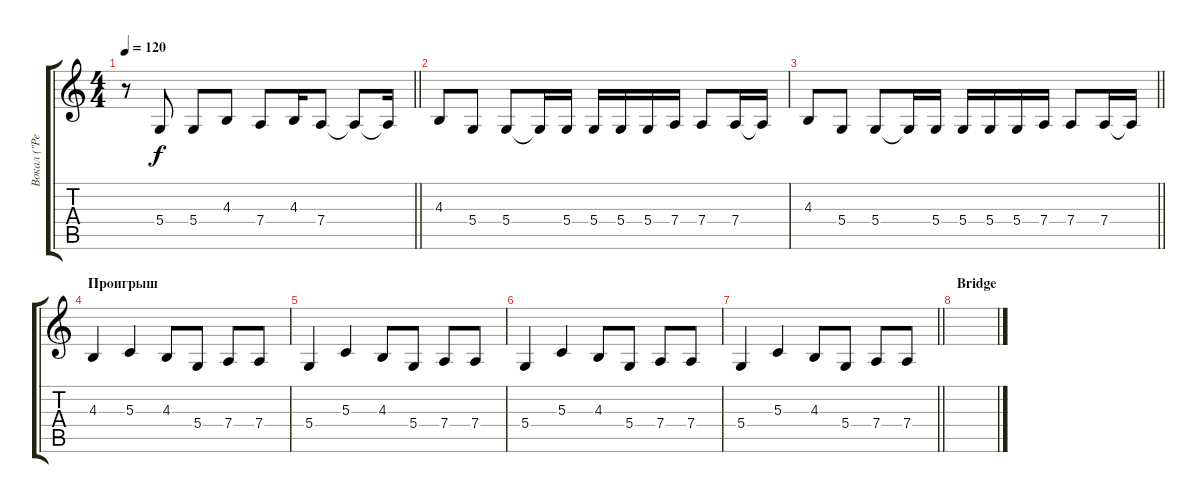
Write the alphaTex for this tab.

\track ("Вокал (\"Ренегат\")" "Вокал (\"Ре") {instrument cello}
\staff {score tabs}
\tuning (E4 B3 G3 D3 A2 E2) {hide}
\ts (4 4)
\tempo 120
\clef g2
\barLineRight lightlight
\ks c
r.8{dy f} 5.4.8 5.4.8 4.3.8 7.4.8 4.3.16 7.4.8 7.4{t}.8 7.4{t}.16 |
4.3.8 5.4.8 5.4.8 5.4{t}.16 5.4.16 5.4.16 5.4.16 5.4.16 7.4.16 7.4.8 7.4.16 7.4{t}.16 |
\barLineRight lightlight
4.3.8 5.4.8 5.4.8 5.4{t}.16 5.4.16 5.4.16 5.4.16 5.4.16 7.4.16 7.4.8 7.4.16 7.4{t}.16 |
\section ("" "Проигрыш")
4.3.4 5.3.4 4.3.8 5.4.8 7.4.8 7.4.8 |
5.4.4 5.3.4 4.3.8 5.4.8 7.4.8 7.4.8 |
5.4.4 5.3.4 4.3.8 5.4.8 7.4.8 7.4.8 |
\barLineRight lightlight
5.4.4 5.3.4 4.3.8 5.4.8 7.4.8 7.4.8 |
\section ("" "Bridge")
